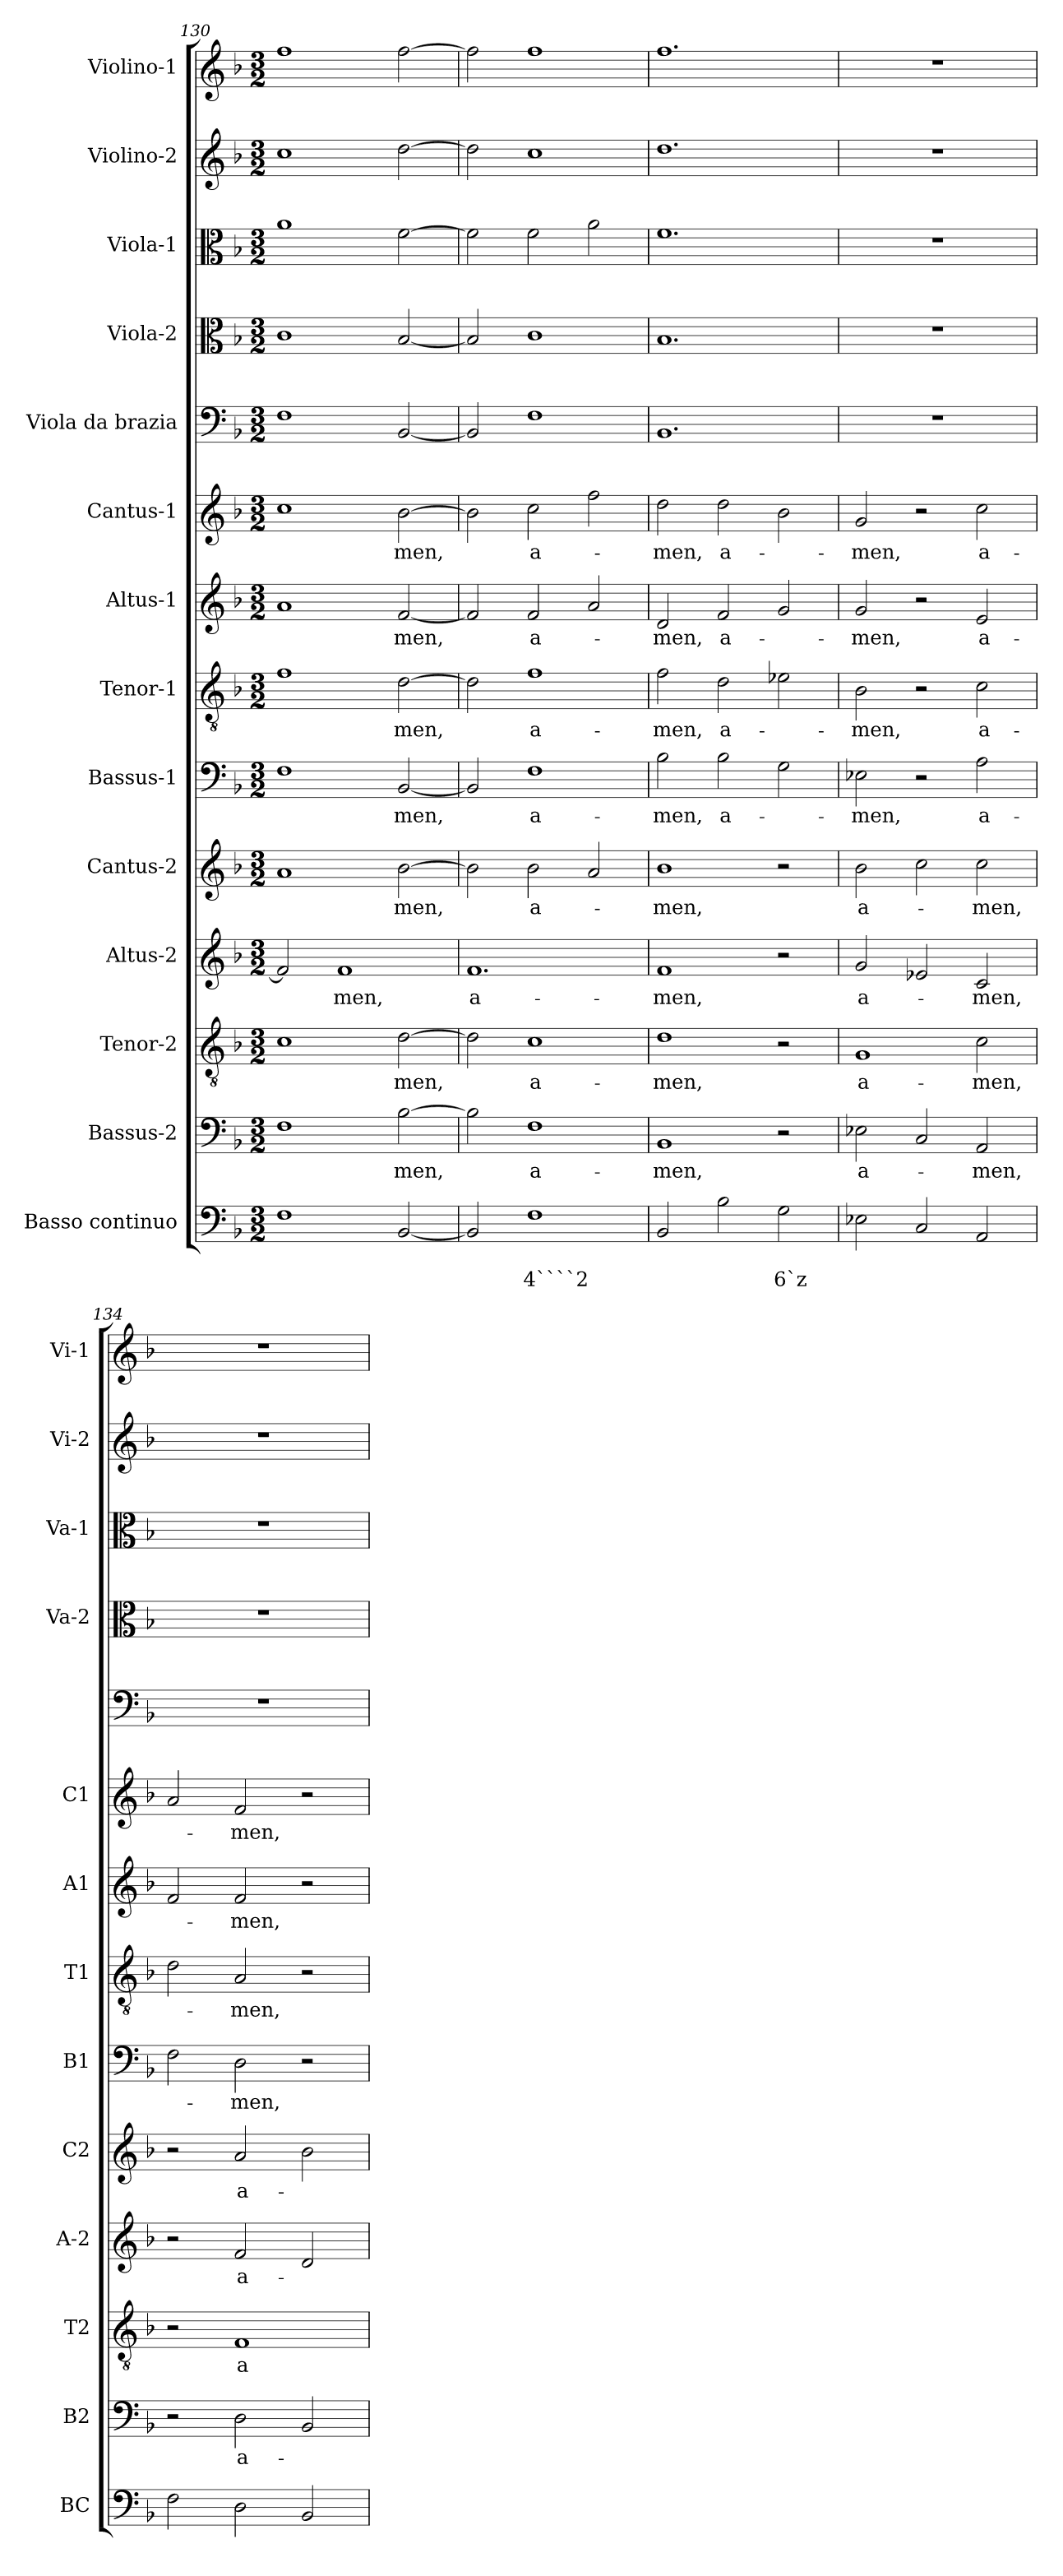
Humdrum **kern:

**kern	**text	**text	**kern	**text	**kern	**text	**kern	**text	**kern	**text	**kern	**text	**kern	**text	**kern	**text	**kern	**text	**kern	**kern	**kern	**kern	**kern
*part14	*part14	*part14	*part13	*part13	*part12	*part12	*part11	*part11	*part10	*part10	*part9	*part9	*part8	*part8	*part7	*part7	*part6	*part6	*part5	*part4	*part3	*part2	*part1
*staff14	*staff14	*staff14	*staff13	*staff13	*staff12	*staff12	*staff11	*staff11	*staff10	*staff10	*staff9	*staff9	*staff8	*staff8	*staff7	*staff7	*staff6	*staff6	*staff5	*staff4	*staff3	*staff2	*staff1
*I"Basso continuo	*	*	*I"Bassus-2	*	*I"Tenor-2	*	*I"Altus-2	*	*I"Cantus-2	*	*I"Bassus-1	*	*I"Tenor-1	*	*I"Altus-1	*	*I"Cantus-1	*	*I"Viola  da brazia	*I"Viola-2	*I"Viola-1	*I"Violino-2	*I"Violino-1
*I'BC	*	*	*I'B2	*	*I'T2	*	*I'A-2	*	*I'C2	*	*I'B1	*	*I'T1	*	*I'A1	*	*I'C1	*	*	*I'Va-2	*I'Va-1	*I'Vi-2	*I'Vi-1
*clefF4	*	*	*clefF4	*	*clefGv2	*	*clefG2	*	*clefG2	*	*clefF4	*	*clefGv2	*	*clefG2	*	*clefG2	*	*clefF4	*clefC3	*clefC3	*clefG2	*clefG2
*k[b-]	*	*	*k[b-]	*	*k[b-]	*	*k[b-]	*	*k[b-]	*	*k[b-]	*	*k[b-]	*	*k[b-]	*	*k[b-]	*	*k[b-]	*k[b-]	*k[b-]	*k[b-]	*k[b-]
*F:	*	*	*F:	*	*F:	*	*F:	*	*F:	*	*F:	*	*F:	*	*F:	*	*F:	*	*F:	*F:	*F:	*F:	*F:
*M3/2	*	*	*M3/2	*	*M3/2	*	*M3/2	*	*M3/2	*	*M3/2	*	*M3/2	*	*M3/2	*	*M3/2	*	*M3/2	*M3/2	*M3/2	*M3/2	*M3/2
=130	=130	=130	=130	=130	=130	=130	=130	=130	=130	=130	=130	=130	=130	=130	=130	=130	=130	=130	=130	=130	=130	=130	=130
1F	.	.	1F	.	1c	.	2f/]	.	1a	.	1F	.	1f	.	1a	.	1cc	.	1F	1c	1a	1cc	1ff
!	!	!	!	!	!	!	!	!LO:LY:b	!	!	!	!	!	!	!	!	!	!	!	!	!	!	!
.	.	.	.	.	.	.	1f	-men,	.	.	.	.	.	.	.	.	.	.	.	.	.	.	.
!	!	!	!	!LO:LY:b	!	!LO:LY:b	!	!	!	!LO:LY:b	!	!LO:LY:b	!	!LO:LY:b	!	!LO:LY:b	!	!LO:LY:b	!	!	!	!	!
[2BB-/	.	.	[2B-\	-men,	[2d\	-men,	.	.	[2b-\	-men,	[2BB-/	-men,	[2d\	-men,	[2f/	-men,	[2b-\	-men,	[2BB-/	[2B-/	[2f\	[2dd\	[2ff\
=131	=131	=131	=131	=131	=131	=131	=131	=131	=131	=131	=131	=131	=131	=131	=131	=131	=131	=131	=131	=131	=131	=131	=131
!	!	!	!	!	!	!	!	!LO:LY:b	!	!	!	!	!	!	!	!	!	!	!	!	!	!	!
2BB-/]	.	.	2B-\]	.	2d\]	.	1.f	a-	2b-\]	.	2BB-/]	.	2d\]	.	2f/]	.	2b-\]	.	2BB-/]	2B-/]	2f\]	2dd\]	2ff\]
!	!	!LO:LY:b	!	!LO:LY:b	!	!LO:LY:b	!	!	!	!LO:LY:b	!	!LO:LY:b	!	!LO:LY:b	!	!LO:LY:b	!	!LO:LY:b	!	!	!	!	!
1F	.	4````2	1F	a-	1c	a-	.	.	2b-\	a-	1F	a-	1f	a-	2f/	a-	2cc\	a-	1F	1c	2f\	1cc	1ff
.	.	.	.	.	.	.	.	.	2a/	.	.	.	.	.	2a/	.	2ff\	.	.	.	2a\	.	.
=132	=132	=132	=132	=132	=132	=132	=132	=132	=132	=132	=132	=132	=132	=132	=132	=132	=132	=132	=132	=132	=132	=132	=132
!	!	!	!	!LO:LY:b	!	!LO:LY:b	!	!LO:LY:b	!	!LO:LY:b	!	!LO:LY:b	!	!LO:LY:b	!	!LO:LY:b	!	!LO:LY:b	!	!	!	!	!
2BB-/	.	.	1BB-	-men,	1d	-men,	1f	-men,	1b-	-men,	2B-\	-men,	2f\	-men,	2d/	-men,	2dd\	-men,	1.BB-	1.B-	1.f	1.dd	1.ff
!	!	!	!	!	!	!	!	!	!	!	!	!LO:LY:b	!	!LO:LY:b	!	!LO:LY:b	!	!LO:LY:b	!	!	!	!	!
2B-\	.	.	.	.	.	.	.	.	.	.	2B-\	a-	2d\	a-	2f/	a-	2dd\	a-	.	.	.	.	.
!	!	!LO:LY:b	!	!	!	!	!	!	!	!	!	!	!	!	!	!	!	!	!	!	!	!	!
2G\	.	6`z	2r	.	2r	.	2r	.	2r	.	2G\	.	2e-X\	.	2g/	.	2b-\	.	.	.	.	.	.
=133	=133	=133	=133	=133	=133	=133	=133	=133	=133	=133	=133	=133	=133	=133	=133	=133	=133	=133	=133	=133	=133	=133	=133
!	!	!	!	!LO:LY:b	!	!LO:LY:b	!	!LO:LY:b	!	!LO:LY:b	!	!LO:LY:b	!	!LO:LY:b	!	!LO:LY:b	!	!LO:LY:b	!	!	!	!	!
2E-X\	.	.	2E-X\	a-	1G	a-	2g/	a-	2b-\	a-	2E-X\	-men,	2B-\	-men,	2g/	-men,	2g/	-men,	1.r	1.r	1.r	1.r	1.r
2C/	.	.	2C/	.	.	.	2e-X/	.	2cc\	.	2r	.	2r	.	2r	.	2r	.	.	.	.	.	.
!	!	!	!	!LO:LY:b	!	!LO:LY:b	!	!LO:LY:b	!	!LO:LY:b	!	!LO:LY:b	!	!LO:LY:b	!	!LO:LY:b	!	!LO:LY:b	!	!	!	!	!
2AA/	.	.	2AA/	-men,	2c\	-men,	2c/	-men,	2cc\	-men,	2A\	a-	2c\	a-	2e/	a-	2cc\	a-	.	.	.	.	.
=134	=134	=134	=134	=134	=134	=134	=134	=134	=134	=134	=134	=134	=134	=134	=134	=134	=134	=134	=134	=134	=134	=134	=134
2F\	.	.	2r	.	2r	.	2r	.	2r	.	2F\	.	2d\	.	2f/	.	2a/	.	1.r	1.r	1.r	1.r	1.r
!	!	!	!	!LO:LY:b	!	!LO:LY:b	!	!LO:LY:b	!	!LO:LY:b	!	!LO:LY:b	!	!LO:LY:b	!	!LO:LY:b	!	!LO:LY:b	!	!	!	!	!
2D\	.	.	2D\	a-	1F	a-	2f/	a-	2a/	a-	2D\	-men,	2A/	-men,	2f/	-men,	2f/	-men,	.	.	.	.	.
2BB-/	.	.	2BB-/	.	.	.	2d/	.	2b-\	.	2r	.	2r	.	2r	.	2r	.	.	.	.	.	.
=	=	=	=	=	=	=	=	=	=	=	=	=	=	=	=	=	=	=	=	=	=	=	=
*-	*-	*-	*-	*-	*-	*-	*-	*-	*-	*-	*-	*-	*-	*-	*-	*-	*-	*-	*-	*-	*-	*-	*-
